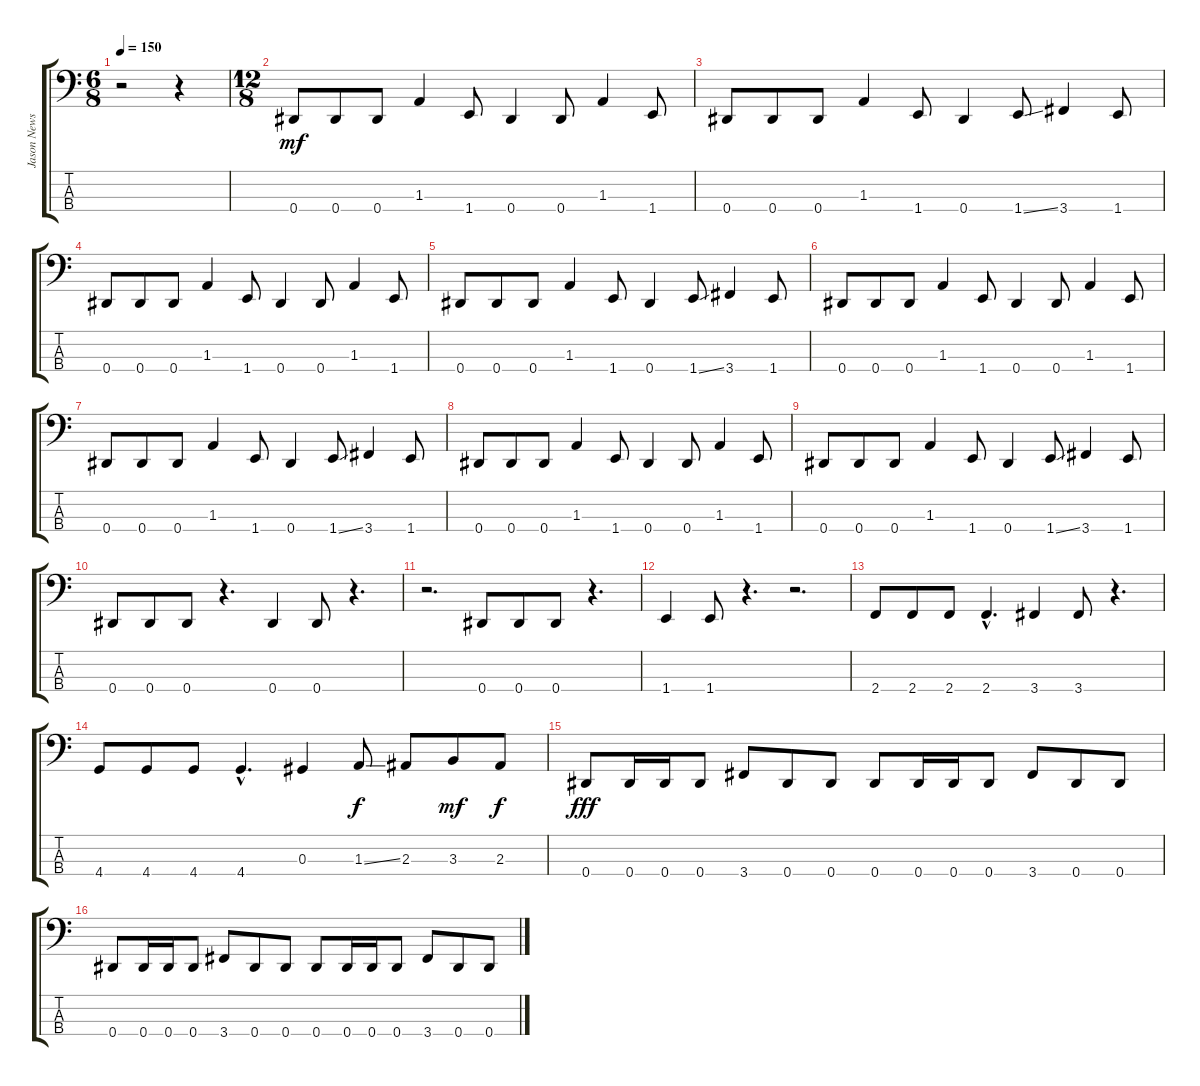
\track ("Jason Newsted (Bass)" "Jason News") {instrument electricbasspick}
\staff {score tabs}
\tuning (Gb2 Db2 Ab1 Eb1) {hide}
\ts (6 8)
\tempo 150
\clef f4
\ks c
r.2{dy fff} r.4 |
\ts (12 8)
0.4.8{dy mf} 0.4.8 0.4.8 1.3.4 1.4.8 0.4.4 0.4.8 1.3.4 1.4.8 |
0.4.8 0.4.8 0.4.8 1.3.4 1.4.8 0.4.4 1.4{ss}.8 3.4.4 1.4.8 |
0.4.8 0.4.8 0.4.8 1.3.4 1.4.8 0.4.4 0.4.8 1.3.4 1.4.8 |
0.4.8 0.4.8 0.4.8 1.3.4 1.4.8 0.4.4 1.4{ss}.8 3.4.4 1.4.8 |
0.4.8 0.4.8 0.4.8 1.3.4 1.4.8 0.4.4 0.4.8 1.3.4 1.4.8 |
0.4.8 0.4.8 0.4.8 1.3.4 1.4.8 0.4.4 1.4{ss}.8 3.4.4 1.4.8 |
0.4.8 0.4.8 0.4.8 1.3.4 1.4.8 0.4.4 0.4.8 1.3.4 1.4.8 |
0.4.8 0.4.8 0.4.8 1.3.4 1.4.8 0.4.4 1.4{ss}.8 3.4.4 1.4.8 |
0.4.8 0.4.8 0.4.8 r.4{d} 0.4.4 0.4.8 r.4{d} |
r.2{d} 0.4.8 0.4.8 0.4.8 r.4{d} |
1.4.4 1.4.8 r.4{d} r.2{d} |
2.4.8 2.4.8 2.4.8 2.4{hac}.4{d} 3.4.4 3.4.8 r.4{d} |
4.4.8 4.4.8 4.4.8 4.4{hac}.4{d} 0.3.4 1.3{ss}.8{dy f} 2.3.8 3.3.8{dy mf} 2.3.8{dy f} |
0.4.8{dy fff} 0.4.16 0.4.16 0.4.8 3.4.8 0.4.8 0.4.8 0.4.8 0.4.16 0.4.16 0.4.8 3.4.8 0.4.8 0.4.8 |
0.4.8 0.4.16 0.4.16 0.4.8 3.4.8 0.4.8 0.4.8 0.4.8 0.4.16 0.4.16 0.4.8 3.4.8 0.4.8 0.4.8
